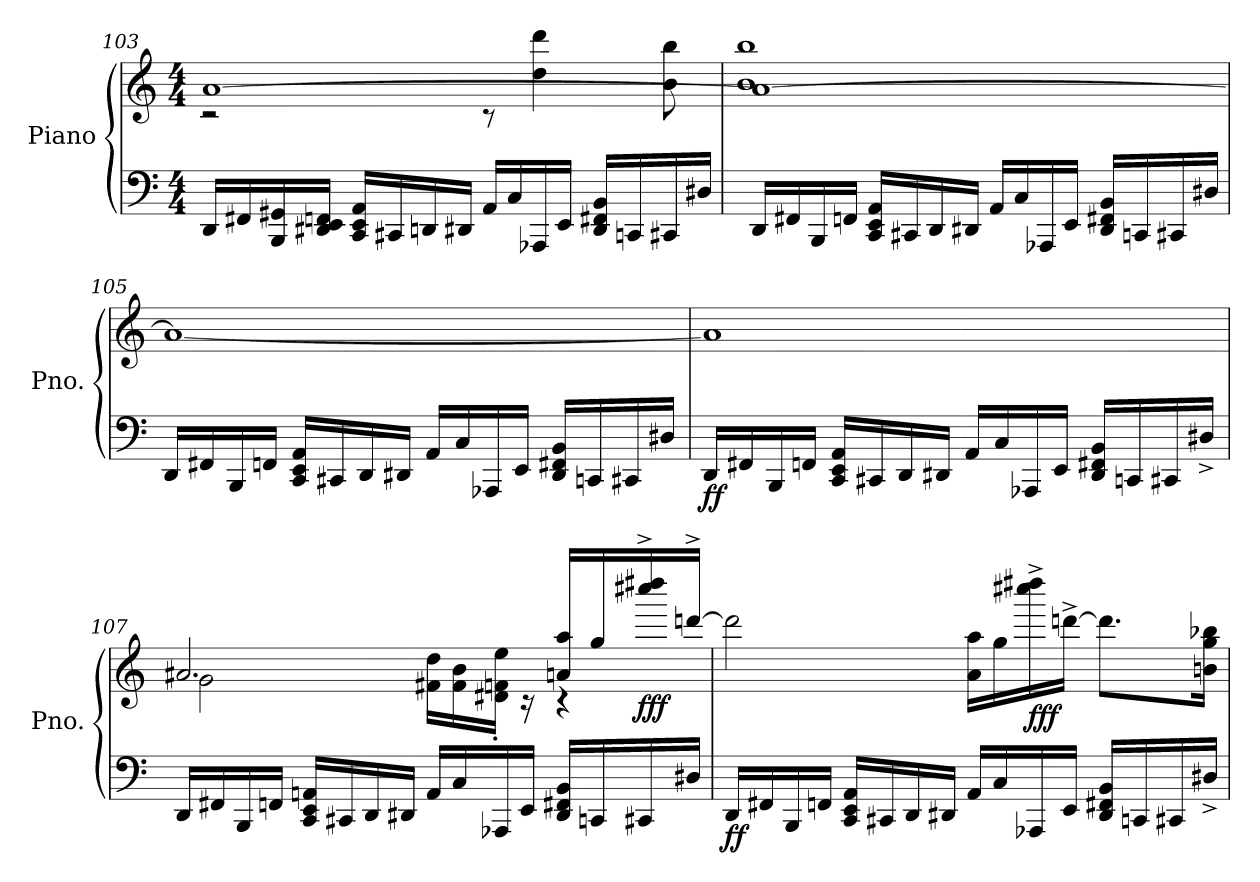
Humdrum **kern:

**kern	**kern	**dynam
*part1	*part1	*part1
*staff2	*staff1	*staff1/2
*I"Piano	*	*
*I'Pno.	*	*
*clefF4	*clefG2	*
*k[]	*k[]	*
*M4/4	*M4/4	*
=103	=103	=103
*	*^	*
16DD/LL	[1a	2r	.
16FF#X/	.	.	.
16BBB/ 16GG#X/	.	.	.
16DD#X/ 16EE/ 16FFn/JJ	.	.	.
16CC/ 16EE/ 16AA/LL	.	.	.
16CC#X/	.	.	.
16DDn/	.	.	.
16DD#X/JJ	.	.	.
16AA/LL	.	8r	.
16C/	.	.	.
16AAA-X/	.	4dd\ 4ddd\	.
16EE/JJ	.	.	.
16DD#/ 16FF#X/ 16BB/LL	.	.	.
16CCn/	.	.	.
16CC#X/	.	8b\ 8bb\	.
16D#X/JJ	.	.	.
!!LO:LB:g=z	!!
=104	=104	=104	=104
16DD/LL	1a_	1b 1bb	.
16FF#X/	.	.	.
16BBB/	.	.	.
16FFn/JJ	.	.	.
16CC/ 16EE/ 16AA/LL	.	.	.
16CC#X/	.	.	.
16DD/	.	.	.
16DD#X/JJ	.	.	.
16AA/LL	.	.	.
16C/	.	.	.
16AAA-X/	.	.	.
16EE/JJ	.	.	.
16DD#/ 16FF#X/ 16BB/LL	.	.	.
16CCn/	.	.	.
16CC#X/	.	.	.
16D#X/JJ	.	.	.
*	*v	*v	*
=105	=105	=105
16DD/LL	1a_	.
16FF#X/	.	.
16BBB/	.	.
16FFn/JJ	.	.
16CC/ 16EE/ 16AA/LL	.	.
16CC#X/	.	.
16DD/	.	.
16DD#X/JJ	.	.
16AA/LL	.	.
16C/	.	.
16AAA-X/	.	.
16EE/JJ	.	.
16DD#/ 16FF#X/ 16BB/LL	.	.
16CCn/	.	.
16CC#X/	.	.
16D#X/JJ	.	.
!!LO:LB:g=z
=106	=106	=106
!	!	!LO:DY:b=2
16DD/LL	1a]	ff
16FF#X/	.	.
16BBB/	.	.
16FFn/JJ	.	.
16CC/ 16EE/ 16AA/LL	.	.
16CC#X/	.	.
16DD/	.	.
16DD#X/JJ	.	.
16AA/LL	.	.
16C/	.	.
16AAA-X/	.	.
16EE/JJ	.	.
16DD#/ 16FF#X/ 16BB/LL	.	.
16CCn/	.	.
16CC#X/	.	.
16D#X^/JJ	.	.
=107	=107	=107
*	*^	*
16DD/LL	2.a#X/	2g\	.
16FF#X/	.	.	.
16BBB/	.	.	.
16FFn/JJ	.	.	.
16CC/ 16EE/ 16AAn/LL	.	.	.
16CC#X/	.	.	.
16DD/	.	.	.
16DD#X/JJ	.	.	.
16AA/LL	.	16f#X\ 16dd\LL	.
16C/	.	16f#\ 16b\	.
16AAA-X/	.	16d#X\' 16fn\' 16ee\'JJ	.
16EE/JJ	.	16r	.
16DD#/ 16FF#X/ 16BB/LL	16an/ 16aa/LL	4r	.
16CCn/	16gg/	.	.
!	!	!	!LO:DY:b
16CC#X/	16cccc#X/^ 16dddd#X/^	.	fff
16D#X/JJ	[16dddn^/JJ	.	.
*	*v	*v	*
!!LO:LB:g=z
=108	=108	=108
!	!	!LO:DY:b=2
16DD/LL	2ddd\]	ff
16FF#X/	.	.
16BBB/	.	.
16FFn/JJ	.	.
16CC/ 16EE/ 16AA/LL	.	.
16CC#X/	.	.
16DD/	.	.
16DD#X/JJ	.	.
16AA/LL	16a\ 16aa\LL	.
16C/	16gg\	.
!	!	!LO:DY:b
16AAA-X/	16cccc#X\^ 16dddd#X\^	fff
16EE/JJ	[16dddn^\JJ	.
16DD#/ 16FF#X/ 16BB/LL	8.ddd\L]	.
16CCn/	.	.
16CC#X/	.	.
16D#X^/JJ	16bn\ 16gg\ 16bb-X\Jk	.
=	=	=
*-	*-	*-
